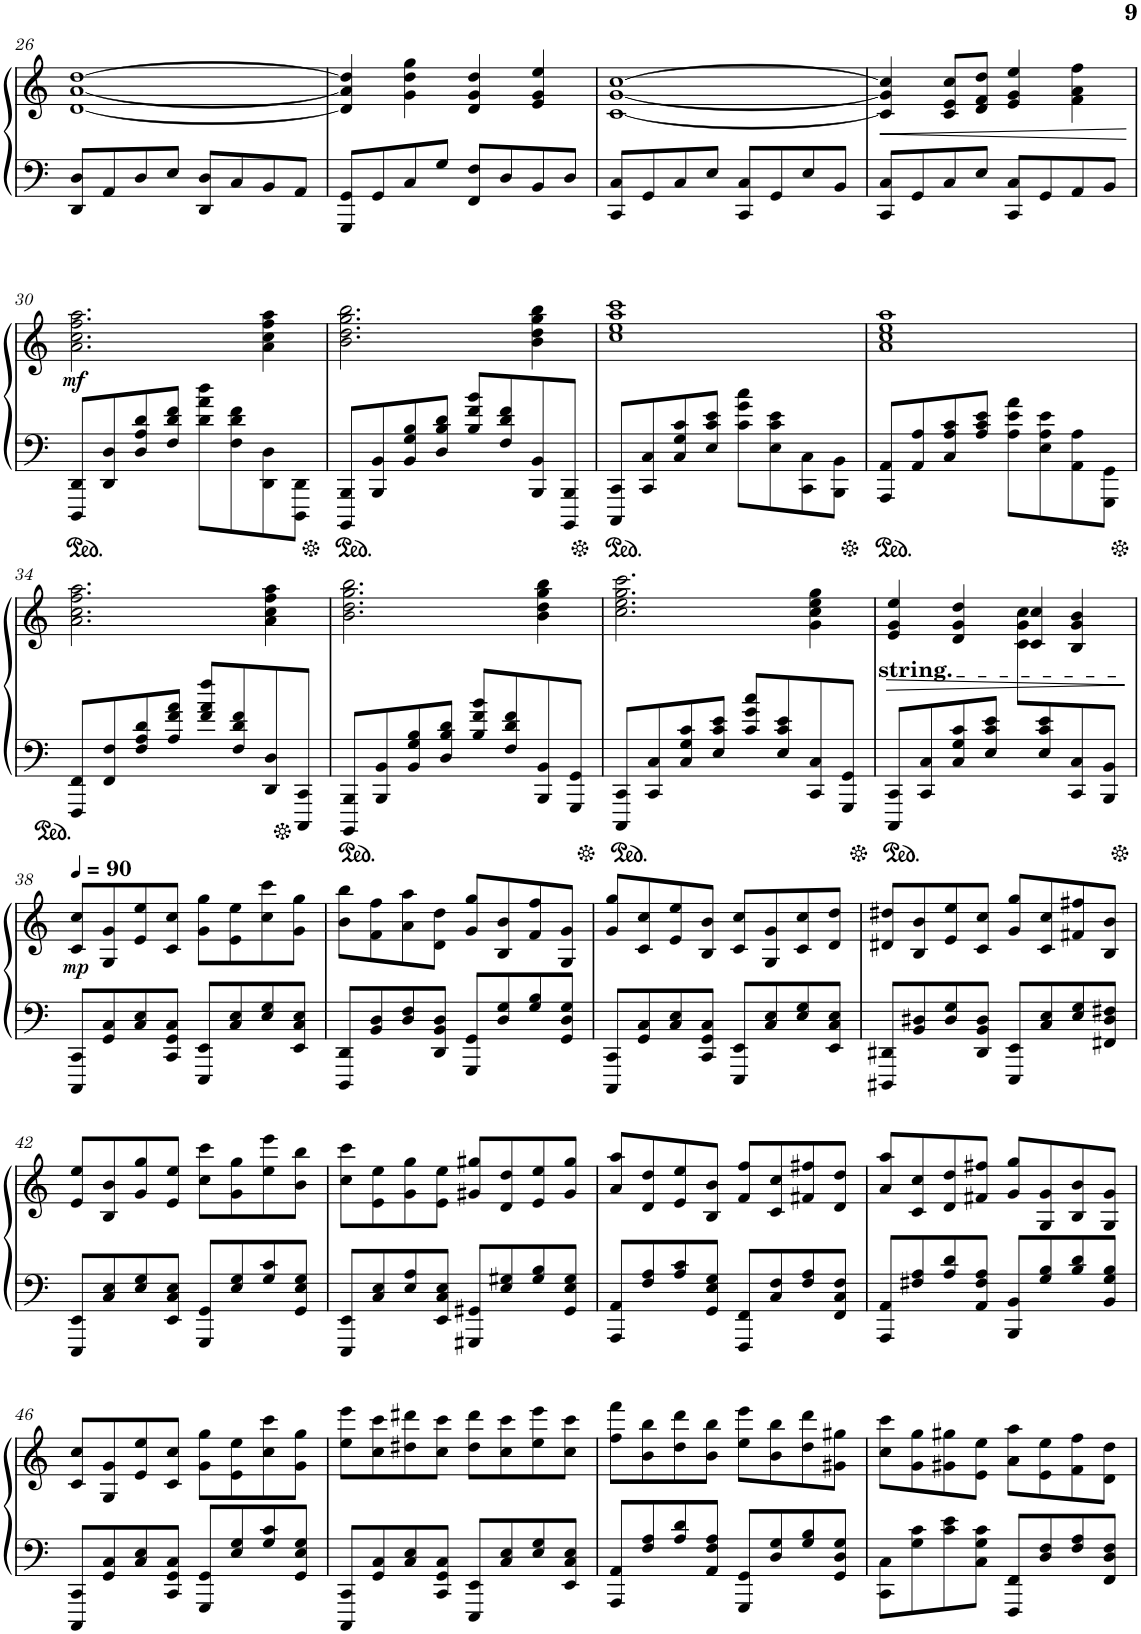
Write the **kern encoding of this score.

**kern	**kern	**dynam
*part1	*part1	*part1
*staff2	*staff1	*staff1/2
*I"Piano	*	*
*I'Pno.	*	*
!!LO:PB:g=z
*clefF4	*clefG2	*
*k[]	*k[]	*
*M4/4	*M4/4	*
=26	=26	=26
8DD/ 8D/L	[1d [1a [1dd	.
8AA/	.	.
8D/	.	.
8E/J	.	.
8DD/ 8D/L	.	.
8C/	.	.
8BB/	.	.
8AA/J	.	.
=27	=27	=27
8GGG/ 8GG/L	4d/] 4a/] 4dd/]	.
8GG/	.	.
8C/	4g\ 4dd\ 4gg\	.
8G/J	.	.
8FF/ 8F/L	4d/ 4g/ 4dd/	.
8D/	.	.
8BB/	4e/ 4g/ 4ee/	.
8D/J	.	.
=28	=28	=28
8CC/ 8C/L	[1c [1g [1cc	.
8GG/	.	.
8C/	.	.
8E/J	.	.
8CC/ 8C/L	.	.
8GG/	.	.
8E/	.	.
8BB/J	.	.
=29	=29	=29
!	!	!LO:HP:b
8CC/ 8C/L	4c/] 4g/] 4cc/]	<
8GG/	.	.
8C/	8c/ 8e/ 8cc/L	.
8E/J	8d/ 8f/ 8dd/J	.
8CC/ 8C/L	4e/ 4g/ 4ee/	.
8GG/	.	.
8AA/	4f\ 4a\ 4ff\	.
8BB/J	.	.
.	.	[
!!LO:LB:g=z
=30	=30	=30
!	!	!LO:DY:b
8DDD/ 8DD/L	2.a\ 2.cc\ 2.ff\ 2.aa\	mf
8DD/ 8D/	.	.
8D/ 8A/ 8d/	.	.
8F/ 8d/ 8f/J	.	.
8d\ 8a\ 8dd\L	.	.
8F\ 8d\ 8f\	.	.
8DD\ 8D\	4a\ 4cc\ 4ff\ 4aa\	.
8DDD\ 8DD\J	.	.
=31	=31	=31
8BBBB/ 8BBB/L	2.b\ 2.dd\ 2.gg\ 2.bb\	.
8BBB/ 8BB/	.	.
8BB/ 8G/ 8B/	.	.
8D/ 8B/ 8d/J	.	.
8B/ 8f/ 8b/L	.	.
8F/ 8d/ 8f/	.	.
8BBB/ 8BB/	4b\ 4dd\ 4gg\ 4bb\	.
8BBBB/ 8BBB/J	.	.
=32	=32	=32
8CCC/ 8CC/L	1cc 1ee 1aa 1ccc	.
8CC/ 8C/	.	.
8C/ 8G/ 8c/	.	.
8E/ 8c/ 8e/J	.	.
8c\ 8g\ 8cc\L	.	.
8E\ 8c\ 8e\	.	.
8CC\ 8C\	.	.
8BBB\ 8BB\J	.	.
=33	=33	=33
8AAA/ 8AA/L	1a 1cc 1ee 1aa	.
8AA/ 8A/	.	.
8C/ 8A/ 8c/	.	.
8A/ 8c/ 8e/J	.	.
8A\ 8e\ 8a\L	.	.
8E\ 8A\ 8e\	.	.
8AA\ 8A\	.	.
8GGG\ 8GG\J	.	.
!!LO:LB:g=z
=34	=34	=34
8FFF/ 8FF/L	2.a\ 2.cc\ 2.ff\ 2.aa\	.
8FF/ 8F/	.	.
8F/ 8A/ 8d/	.	.
8A/ 8f/ 8a/J	.	.
8f/ 8a/ 8ff/L	.	.
8F/ 8d/ 8f/	.	.
8DD/ 8D/	4a\ 4cc\ 4ff\ 4aa\	.
8CCC/ 8CC/J	.	.
=35	=35	=35
8BBBB/ 8BBB/L	2.b\ 2.dd\ 2.gg\ 2.bb\	.
8BBB/ 8BB/	.	.
8BB/ 8G/ 8B/	.	.
8D/ 8B/ 8d/J	.	.
8B/ 8f/ 8b/L	.	.
8F/ 8d/ 8f/	.	.
8BBB/ 8BB/	4b\ 4dd\ 4gg\ 4bb\	.
8GGG/ 8GG/J	.	.
=36	=36	=36
8CCC/ 8CC/L	2.cc\ 2.ee\ 2.gg\ 2.ccc\	.
8CC/ 8C/	.	.
8C/ 8G/ 8c/	.	.
8E/ 8c/ 8e/J	.	.
8c/ 8g/ 8cc/L	.	.
8E/ 8c/ 8e/	.	.
8CC/ 8C/	4g\ 4cc\ 4ee\ 4gg\	.
8GGG/ 8GG/J	.	.
=37	=37	=37
!	!LO:TX:b:t=string.	!
!	!	!LO:HP:b
*	*^	*
8CCC/ 8CC/L	4e/ 4g/ 4ee/	2ryy	>
8CC/ 8C/	.	.	.
8C/ 8G/ 8c/	4d/ 4g/ 4dd/	.	.
8E/ 8c/ 8e/J	.	.	.
8ryy	4c/ 4cc/	8c\ 8g\ 8cc\L	.
8E/ 8c/ 8e/	.	4.ryy	.
8CC/ 8C/	4B/ 4g/ 4b/	.	.
8BBB/ 8BB/J	.	.	.
*	*v	*v	*
.	.	]
!!LO:LB:g=z
=38	=38	=38
*	*MM90	*
!	!	!LO:DY:b
8CCC/ 8CC/L	8c/ 8cc/L	mp
8GG/ 8C/	8G/ 8g/	.
8C/ 8E/	8e/ 8ee/	.
8CC/ 8GG/ 8C/J	8c/ 8cc/J	.
8EEE/ 8EE/L	8g\ 8gg\L	.
8C/ 8E/	8e\ 8ee\	.
8E/ 8G/	8cc\ 8ccc\	.
8EE/ 8C/ 8E/J	8g\ 8gg\J	.
=39	=39	=39
8DDD/ 8DD/L	8b\ 8bb\L	.
8BB/ 8D/	8f\ 8ff\	.
8D/ 8F/	8a\ 8aa\	.
8DD/ 8BB/ 8D/J	8d\ 8dd\J	.
8GGG/ 8GG/L	8g/ 8gg/L	.
8D/ 8G/	8B/ 8b/	.
8G/ 8B/	8f/ 8ff/	.
8GG/ 8D/ 8G/J	8G/ 8g/J	.
=40	=40	=40
8CCC/ 8CC/L	8g/ 8gg/L	.
8GG/ 8C/	8c/ 8cc/	.
8C/ 8E/	8e/ 8ee/	.
8CC/ 8GG/ 8C/J	8B/ 8b/J	.
8EEE/ 8EE/L	8c/ 8cc/L	.
8C/ 8E/	8G/ 8g/	.
8E/ 8G/	8c/ 8cc/	.
8EE/ 8C/ 8E/J	8d/ 8dd/J	.
=41	=41	=41
8DDD#X/ 8DD#X/L	8d#X/ 8dd#X/L	.
8BB/ 8D#X/	8B/ 8b/	.
8D#/ 8G/	8e/ 8ee/	.
8DD#/ 8BB/ 8D#/J	8c/ 8cc/J	.
8EEE/ 8EE/L	8g/ 8gg/L	.
8C/ 8E/	8c/ 8cc/	.
8E/ 8G/	8f#X/ 8ff#X/	.
8FF#X/ 8D#/ 8F#X/J	8B/ 8b/J	.
!!LO:LB:g=z
=42	=42	=42
8EEE/ 8EE/L	8e/ 8ee/L	.
8C/ 8E/	8B/ 8b/	.
8E/ 8G/	8g/ 8gg/	.
8EE/ 8C/ 8E/J	8e/ 8ee/J	.
8GGG/ 8GG/L	8cc\ 8ccc\L	.
8E/ 8G/	8g\ 8gg\	.
8G/ 8c/	8ee\ 8eee\	.
8GG/ 8E/ 8G/J	8b\ 8bb\J	.
=43	=43	=43
8EEE/ 8EE/L	8cc\ 8ccc\L	.
8C/ 8E/	8e\ 8ee\	.
8E/ 8A/	8g\ 8gg\	.
8EE/ 8C/ 8E/J	8e\ 8ee\J	.
8GGG#X/ 8GG#X/L	8g#X/ 8gg#X/L	.
8E/ 8G#X/	8d/ 8dd/	.
8G#/ 8B/	8e/ 8ee/	.
8GG#/ 8E/ 8G#/J	8g#/ 8gg#/J	.
=44	=44	=44
8AAA/ 8AA/L	8a/ 8aa/L	.
8F/ 8A/	8d/ 8dd/	.
8A/ 8c/	8e/ 8ee/	.
8GG/ 8E/ 8G/J	8B/ 8b/J	.
8FFF/ 8FF/L	8f/ 8ff/L	.
8C/ 8F/	8c/ 8cc/	.
8F/ 8A/	8f#X/ 8ff#X/	.
8FF/ 8C/ 8F/J	8d/ 8dd/J	.
=45	=45	=45
8AAA/ 8AA/L	8a/ 8aa/L	.
8F#X/ 8A/	8c/ 8cc/	.
8A/ 8d/	8d/ 8dd/	.
8AA/ 8F#/ 8A/J	8f#X/ 8ff#X/J	.
8BBB/ 8BB/L	8g/ 8gg/L	.
8G/ 8B/	8G/ 8g/	.
8B/ 8d/	8B/ 8b/	.
8BB/ 8G/ 8B/J	8G/ 8g/J	.
!!LO:LB:g=z
=46	=46	=46
8CCC/ 8CC/L	8c/ 8cc/L	.
8GG/ 8C/	8G/ 8g/	.
8C/ 8E/	8e/ 8ee/	.
8CC/ 8GG/ 8C/J	8c/ 8cc/J	.
8GGG/ 8GG/L	8g\ 8gg\L	.
8E/ 8G/	8e\ 8ee\	.
8G/ 8c/	8cc\ 8ccc\	.
8GG/ 8E/ 8G/J	8g\ 8gg\J	.
=47	=47	=47
8CCC/ 8CC/L	8ee\ 8eee\L	.
8GG/ 8C/	8cc\ 8ccc\	.
8C/ 8E/	8dd#X\ 8ddd#X\	.
8CC/ 8GG/ 8C/J	8cc\ 8ccc\J	.
8EEE/ 8EE/L	8dd#\ 8ddd#\L	.
8C/ 8E/	8cc\ 8ccc\	.
8E/ 8G/	8ee\ 8eee\	.
8EE/ 8C/ 8E/J	8cc\ 8ccc\J	.
=48	=48	=48
8AAA/ 8AA/L	8ff\ 8fff\L	.
8F/ 8A/	8b\ 8bb\	.
8A/ 8d/	8dd\ 8ddd\	.
8AA/ 8F/ 8A/J	8b\ 8bb\J	.
8GGG/ 8GG/L	8ee\ 8eee\L	.
8D/ 8G/	8b\ 8bb\	.
8G/ 8B/	8dd\ 8ddd\	.
8GG/ 8D/ 8G/J	8g#X\ 8gg#X\J	.
=49	=49	=49
8CC\ 8C\L	8cc\ 8ccc\L	.
8G\ 8c\	8g\ 8gg\	.
8c\ 8e\	8g#X\ 8gg#X\	.
8C\ 8G\ 8c\J	8e\ 8ee\J	.
8FFF/ 8FF/L	8a\ 8aa\L	.
8D/ 8F/	8e\ 8ee\	.
8F/ 8A/	8f\ 8ff\	.
8FF/ 8D/ 8F/J	8d\ 8dd\J	.
=	=	=
*-	*-	*-
